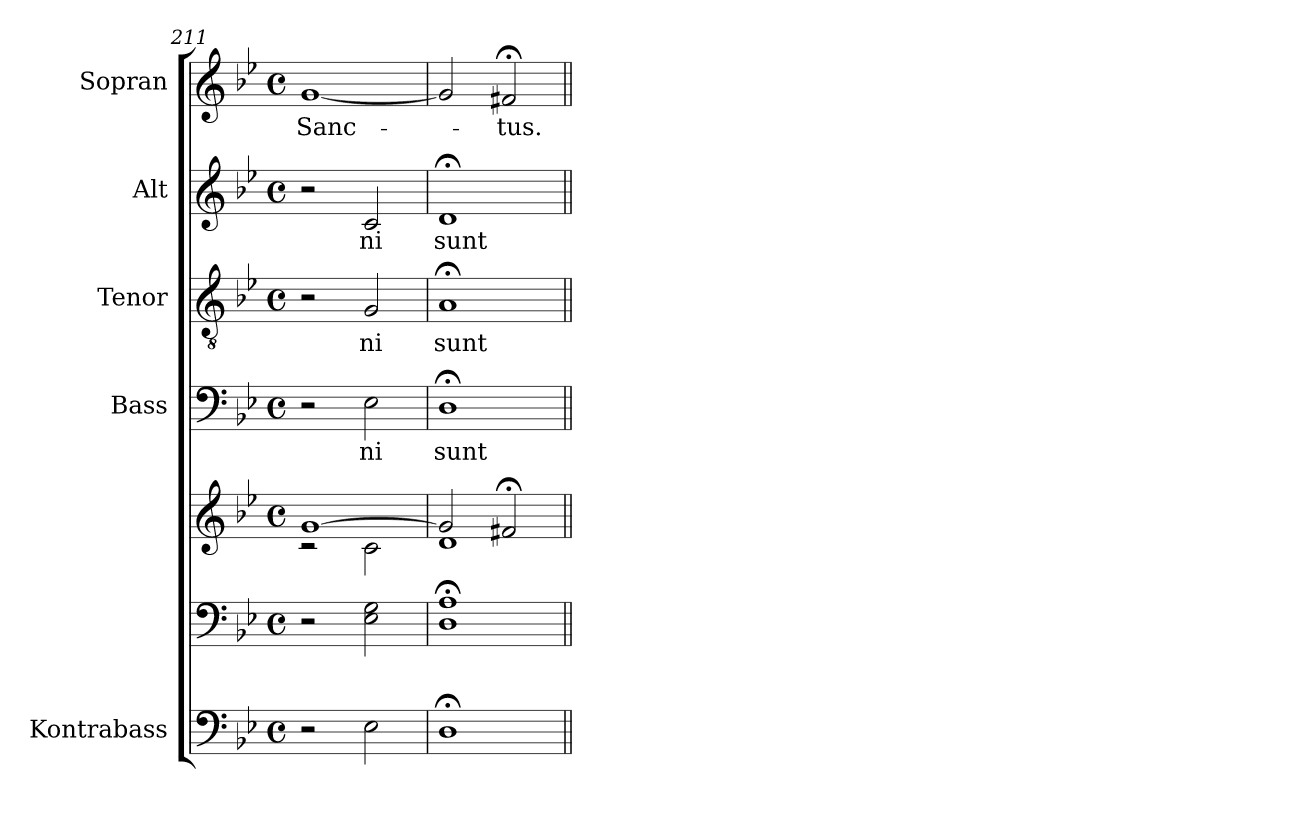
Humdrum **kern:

**kern	**kern	**kern	**kern	**text	**kern	**text	**kern	**text	**kern	**text
*part6	*part5	*part5	*part4	*part4	*part3	*part3	*part2	*part2	*part1	*part1
*staff7	*staff6	*staff5	*staff4	*staff4	*staff3	*staff3	*staff2	*staff2	*staff1	*staff1
*I"Kontrabass	*	*	*I"Bass	*	*I"Tenor	*	*I"Alt	*	*I"Sopran	*
*I'Kb.	*	*	*I'B.	*	*I'T.	*	*I'A.	*	*I'S.	*
*clefF4	*clefF4	*clefG2	*clefF4	*	*clefGv2	*	*clefG2	*	*clefG2	*
*ITrd7c12	*	*	*	*	*	*	*	*	*	*
*k[b-e-]	*k[b-e-]	*k[b-e-]	*k[b-e-]	*	*k[b-e-]	*	*k[b-e-]	*	*k[b-e-]	*
*B-:	*B-:	*B-:	*B-:	*	*B-:	*	*B-:	*	*B-:	*
*M4/4	*M4/4	*M4/4	*M4/4	*	*M4/4	*	*M4/4	*	*M4/4	*
*met(c)	*met(c)	*met(c)	*met(c)	*	*met(c)	*	*met(c)	*	*met(c)	*
=211	=211	=211	=211	=211	=211	=211	=211	=211	=211	=211
*	*	*^	*	*	*	*	*	*	*	*
!	!	!	!	!	!	!	!	!	!	!	!LO:LY:b
2r	2r	[>1g	2rc	2r	.	2r	.	2r	.	[1g	Sanc-
!	!	!	!	!	!LO:LY:b	!	!LO:LY:b	!	!LO:LY:b	!	!
2EE-\	2E-\ 2G\	.	2c\	2E-\	-ni	2G/	-ni	2c/	-ni	.	.
=212	=212	=212	=212	=212	=212	=212	=212	=212	=212	=212	=212
!	!	!	!	!	!LO:LY:b	!	!LO:LY:b	!	!LO:LY:b	!	!
1DD;<	1D;< 1A;<	2g/]	1d	1D;<	sunt	1A;<	sunt	1d;<	sunt	2g/]	.
!	!	!	!	!	!	!	!	!	!	!	!LO:LY:b
.	.	2f#X;</	.	.	.	.	.	.	.	2f#X;</	-tus.
*	*	*v	*v	*	*	*	*	*	*	*	*
=||	=||	=||	=||	=||	=||	=||	=||	=||	=||	=||
*-	*-	*-	*-	*-	*-	*-	*-	*-	*-	*-
